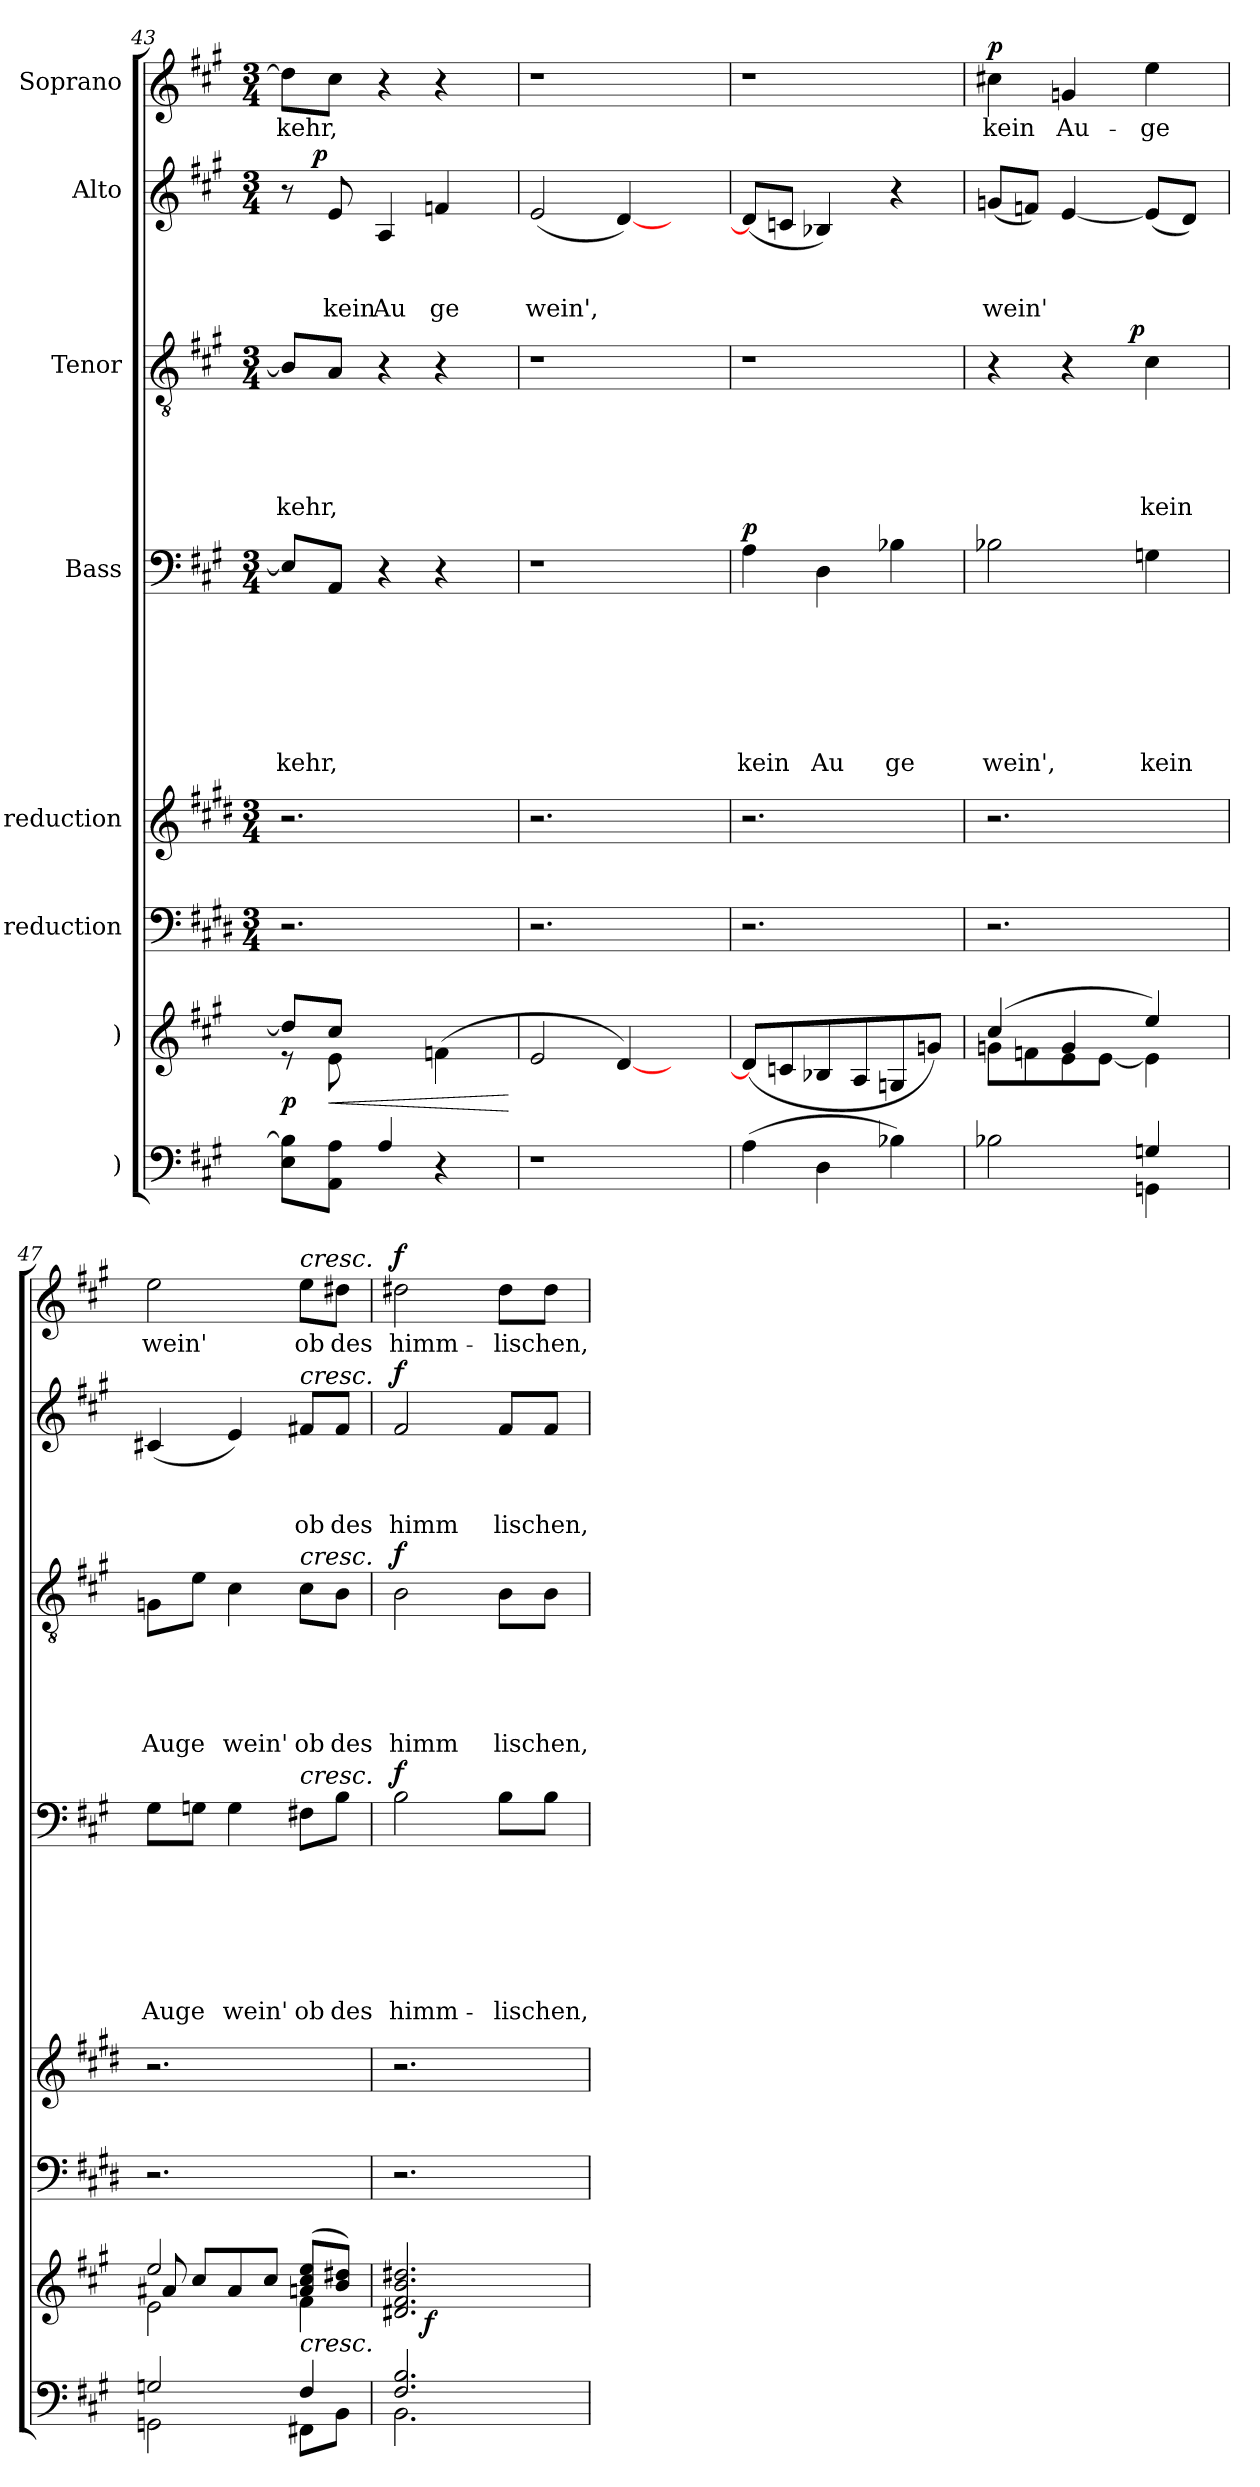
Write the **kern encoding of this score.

**kern	**kern	**dynam	**kern	**kern	**kern	**text	**text	**text	**text	**text	**text	**text	**dynam	**kern	**text	**text	**text	**text	**text	**dynam	**kern	**text	**text	**text	**dynam	**kern	**text	**dynam
*part8	*part7	*part7	*part6	*part5	*part4	*part4	*part4	*part4	*part4	*part4	*part4	*part4	*part4	*part3	*part3	*part3	*part3	*part3	*part3	*part3	*part2	*part2	*part2	*part2	*part2	*part1	*part1	*part1
*staff8	*staff7	*staff7	*staff6	*staff5	*staff4	*staff4	*staff4	*staff4	*staff4	*staff4	*staff4	*staff4	*staff4	*staff3	*staff3	*staff3	*staff3	*staff3	*staff3	*staff3	*staff2	*staff2	*staff2	*staff2	*staff2	*staff1	*staff1	*staff1
*I")	*I")	*	*I"reduction	*I"reduction	*I"Bass	*	*	*	*	*	*	*	*	*I"Tenor	*	*	*	*	*	*	*I"Alto	*	*	*	*	*I"Soprano	*	*
*clefF4	*clefG2	*	*clefF4	*clefG2	*clefF4	*	*	*	*	*	*	*	*	*clefGv2	*	*	*	*	*	*	*clefG2	*	*	*	*	*clefG2	*	*
*k[f#c#g#]	*k[f#c#g#]	*	*k[f#c#g#d#]	*k[f#c#g#d#]	*k[f#c#g#]	*	*	*	*	*	*	*	*	*k[f#c#g#]	*	*	*	*	*	*	*k[f#c#g#]	*	*	*	*	*k[f#c#g#]	*	*
*A:	*A:	*	*E:	*E:	*A:	*	*	*	*	*	*	*	*	*A:	*	*	*	*	*	*	*A:	*	*	*	*	*A:	*	*
*	*	*	*M3/4	*M3/4	*M3/4	*	*	*	*	*	*	*	*	*M3/4	*	*	*	*	*	*	*M3/4	*	*	*	*	*M3/4	*	*
=43	=43	=43	=43	=43	=43	=43	=43	=43	=43	=43	=43	=43	=43	=43	=43	=43	=43	=43	=43	=43	=43	=43	=43	=43	=43	=43	=43	=43
*	*^	*	*	*	*	*	*	*	*	*	*	*	*	*	*	*	*	*	*	*	*	*	*	*	*	*	*	*
!	!	!	!LO:DY:b	!	!	!	!	!	!	!	!	!	!LO:LY:b	!	!	!	!	!	!	!LO:LY:b	!	!	!	!	!	!	!	!LO:LY:b	!
*	*	*	*	*	*	*	*	*	*	*	*	*	*	*	*	*	*	*	*	*	*	*^	*	*	*	*	*	*	*
8E\ 8B\]L	8dd/L]	8re	p	2.r	2.r	8E/L]	.	.	.	.	.	.	kehr,	.	8B/L]	.	.	.	.	-kehr,	.	8r	16.ryy	.	.	.	.	8dd\L]	kehr,	.
!	!	!	!	!	!	!	!	!	!	!	!	!	!	!	!	!	!	!	!	!	!	!	!	!	!	!	!LO:DY:a	!	!	!
.	.	.	.	.	.	.	.	.	.	.	.	.	.	.	.	.	.	.	.	.	.	.	2ryy	.	.	.	p	.	.	.
!	!	!	!LO:HP:b	!	!	!	!	!	!	!	!	!	!	!	!	!	!	!	!	!	!	!	!	!	!	!LO:LY:b	!	!	!	!
8AA\ 8A\J	8cc#/J	(>8e\	<	.	.	8AA/J	.	.	.	.	.	.	.	.	8A/J	.	.	.	.	.	.	8e/	.	.	.	kein	.	8cc#\J	.	.
!	!	!	!	!	!	!	!	!	!	!	!	!	!	!	!	!	!	!	!	!	!	!	!	!	!	!LO:LY:b	!	!	!	!
4A/	4ryy	2ryy	.	.	.	4r	.	.	.	.	.	.	.	.	4r	.	.	.	.	.	.	4A/	.	.	.	Au	.	4r	.	.
!	!	!	!	!	!	!	!	!	!	!	!	!	!	!	!	!	!	!	!	!	!	!	!	!	!	!LO:LY:b	!	!	!	!
4r	(4fn\	.	.	.	.	4r	.	.	.	.	.	.	.	.	4r	.	.	.	.	.	.	4fn/	.	.	.	ge	.	4r	.	.
.	.	.	.	.	.	.	.	.	.	.	.	.	.	.	.	.	.	.	.	.	.	.	8ryy	.	.	.	.	.	.	.
.	.	.	.	.	.	.	.	.	.	.	.	.	.	.	.	.	.	.	.	.	.	.	32ryy	.	.	.	.	.	.	.
*	*v	*v	*	*	*	*	*	*	*	*	*	*	*	*	*	*	*	*	*	*	*	*	*	*	*	*	*	*	*	*
.	.	[	.	.	.	.	.	.	.	.	.	.	.	.	.	.	.	.	.	.	.	.	.	.	.	.	.	.	.
=44	=44	=44	=44	=44	=44	=44	=44	=44	=44	=44	=44	=44	=44	=44	=44	=44	=44	=44	=44	=44	=44	=44	=44	=44	=44	=44	=44	=44	=44
!LO:N:vis=1	!	!	!	!	!LO:N:vis=1	!	!	!	!	!	!	!	!	!LO:N:vis=1	!	!	!	!	!	!	!	!	!	!	!LO:LY:b	!	!LO:N:vis=1	!	!
*	*	*	*	*	*	*	*	*	*	*	*	*	*	*	*	*	*	*	*	*	*v	*v	*	*	*	*	*	*	*
1r	2e/	.	2.r	2.r	2.r	.	.	.	.	.	.	.	.	2.r	.	.	.	.	.	.	(<2e/	.	.	wein',	.	2.r	.	.
.	[>4d/)	.	.	.	.	.	.	.	.	.	.	.	.	.	.	.	.	.	.	.	[<4d/)	.	.	.	.	.	.	.
.	4ryy	.	4ryy	4ryy	4ryy	.	.	.	.	.	.	.	.	4ryy	.	.	.	.	.	.	4ryy	.	.	.	.	4ryy	.	.
=45	=45	=45	=45	=45	=45	=45	=45	=45	=45	=45	=45	=45	=45	=45	=45	=45	=45	=45	=45	=45	=45	=45	=45	=45	=45	=45	=45	=45
!	!	!	!	!	!	!	!	!	!	!	!	!LO:LY:b	!LO:DY:a	!LO:N:vis=1	!	!	!	!	!	!	!	!	!	!	!	!LO:N:vis=1	!	!
(>4A\	(>8d/L]	.	2.r	2.r	4A\	.	.	.	.	.	.	kein	p	2.r	.	.	.	.	.	.	(<8d/L]	.	.	.	.	2.r	.	.
.	8cn/	.	.	.	.	.	.	.	.	.	.	.	.	.	.	.	.	.	.	.	8cn/J	.	.	.	.	.	.	.
!	!	!	!	!	!	!	!	!	!	!	!	!LO:LY:b	!	!	!	!	!	!	!	!	!	!	!	!	!	!	!	!
4D\	8B-X/	.	.	.	4D\	.	.	.	.	.	.	Au	.	.	.	.	.	.	.	.	4B-X/)	.	.	.	.	.	.	.
.	8A/	.	.	.	.	.	.	.	.	.	.	.	.	.	.	.	.	.	.	.	.	.	.	.	.	.	.	.
!	!	!	!	!	!	!	!	!	!	!	!	!LO:LY:b	!	!	!	!	!	!	!	!	!	!	!	!	!	!	!	!
4B-X\)	8Gn/	.	.	.	4B-X\	.	.	.	.	.	.	ge	.	.	.	.	.	.	.	.	4r	.	.	.	.	.	.	.
.	8gn/J)	.	.	.	.	.	.	.	.	.	.	.	.	.	.	.	.	.	.	.	.	.	.	.	.	.	.	.
!!LO:PB:g=z
=46	=46	=46	=46	=46	=46	=46	=46	=46	=46	=46	=46	=46	=46	=46	=46	=46	=46	=46	=46	=46	=46	=46	=46	=46	=46	=46	=46	=46
*^	*^	*	*	*	*	*	*	*	*	*	*	*	*	*	*	*	*	*	*	*	*	*	*	*	*	*	*	*
!	!	!	!	!	!	!	!	!	!	!	!	!	!	!LO:LY:b	!	!	!	!	!	!	!	!	!	!	!	!LO:LY:b	!	!	!LO:LY:b	!LO:DY:a
*	*	*	*	*	*	*	*	*	*	*	*	*	*	*	*	*^	*	*	*	*	*	*	*	*	*	*	*	*	*	*
2ryy	2B-X\	(4cc#/	8gn\L	.	2.r	2.r	2B-X\	.	.	.	.	.	.	wein',	.	4r	4...ryy	.	.	.	.	.	.	(<8gn/L	.	.	wein'	.	4cc#X\	kein	p
.	.	.	8fn\	.	.	.	.	.	.	.	.	.	.	.	.	.	.	.	.	.	.	.	.	8fn/J)	.	.	.	.	.	.	.
!	!	!	!	!	!	!	!	!	!	!	!	!	!	!	!	!	!	!	!	!	!	!	!	!	!	!	!	!	!	!LO:LY:b	!
.	.	4g/	8e\	.	.	.	.	.	.	.	.	.	.	.	.	4r	.	.	.	.	.	.	.	[<4e/	.	.	.	.	4gn/	Au-	.
.	.	.	[<8e\J	.	.	.	.	.	.	.	.	.	.	.	.	.	.	.	.	.	.	.	.	.	.	.	.	.	.	.	.
!	!	!	!	!	!	!	!	!	!	!	!	!	!	!	!	!	!	!	!	!	!	!	!LO:DY:a	!	!	!	!	!	!	!	!
.	.	.	.	.	.	.	.	.	.	.	.	.	.	.	.	.	4ryy	.	.	.	.	.	p	.	.	.	.	.	.	.	.
!	!	!	!	!	!	!	!	!	!	!	!	!	!	!LO:LY:b	!	!	!	!	!	!	!	!LO:LY:b	!	!	!	!	!	!	!	!LO:LY:b	!
4Gn/	4GGn\	4ee/)	4e\]	.	.	.	4Gn\	.	.	.	.	.	.	kein	.	4c#\	.	.	.	.	.	kein	.	(<8e/L]	.	.	.	.	4ee\	-ge	.
.	.	.	.	.	.	.	.	.	.	.	.	.	.	.	.	.	.	.	.	.	.	.	.	8d/J)	.	.	.	.	.	.	.
.	.	.	.	.	.	.	.	.	.	.	.	.	.	.	.	.	32ryy	.	.	.	.	.	.	.	.	.	.	.	.	.	.
=47	=47	=47	=47	=47	=47	=47	=47	=47	=47	=47	=47	=47	=47	=47	=47	=47	=47	=47	=47	=47	=47	=47	=47	=47	=47	=47	=47	=47	=47	=47	=47
*	*	*	*^	*	*	*	*	*	*	*	*	*	*	*	*	*	*	*	*	*	*	*	*	*	*	*	*	*	*	*	*
!	!	!	!	!	!	!	!	!	!	!	!	!	!	!	!LO:LY:b	!	!	!	!	!	!	!	!LO:LY:b	!	!	!	!	!	!	!	!LO:LY:b	!
*	*	*	*	*	*	*	*	*	*	*	*	*	*	*	*	*	*v	*v	*	*	*	*	*	*	*	*	*	*	*	*	*	*
2Gn/	2GGn\	2ee/	8a#X/	2e\	.	2.r	2.r	8G#\L	.	.	.	.	.	.	Auge	.	8Gn\L	.	.	.	.	Auge	.	(<4c#X/	.	.	.	.	2ee\	wein'	.
.	.	.	8cc#/L	.	.	.	.	8Gn\J	.	.	.	.	.	.	.	.	8e\J	.	.	.	.	.	.	.	.	.	.	.	.	.	.
!	!	!	!	!	!	!	!	!	!	!	!	!	!	!	!LO:LY:b	!	!	!	!	!	!	!LO:LY:b	!	!	!	!	!	!	!	!	!
.	.	.	8a#/	.	.	.	.	4G\	.	.	.	.	.	.	wein'	.	4c#\	.	.	.	.	wein'	.	4e/)	.	.	.	.	.	.	.
.	.	.	8cc#/J	.	.	.	.	.	.	.	.	.	.	.	.	.	.	.	.	.	.	.	.	.	.	.	.	.	.	.	.
!	!	!	!	!	!	!	!	!	!	!	!	!	!	!	!	!	!	!	!	!	!	!	!	!	!	!	!	!	!LO:TX:a:i:t=cresc.	!	!
!	!	!	!	!	!	!	!	!	!	!	!	!	!	!	!	!	!	!	!	!	!	!	!	!LO:TX:a:i:t=cresc.	!	!	!	!	!	!	!
!	!	!	!	!	!	!	!	!	!	!	!	!	!	!	!	!	!LO:TX:a:i:t=cresc.	!	!	!	!	!	!	!	!	!	!	!	!	!	!
!	!	!	!	!	!	!	!	!LO:TX:a:i:t=cresc.	!	!	!	!	!	!	!	!	!	!	!	!	!	!	!	!	!	!	!	!	!	!	!
!LO:TX:a:i:t=cresc.	!	!	!	!	!	!	!	!	!	!	!	!	!	!	!	!	!	!	!	!	!	!	!	!	!	!	!	!	!	!	!
!	!	!	!	!	!	!	!	!	!	!	!	!	!	!	!LO:LY:b	!	!	!	!	!	!	!LO:LY:b	!	!	!	!	!LO:LY:b	!	!	!LO:LY:b	!
4F#/	8FF#X\L	4f#\	4ryy	(>8an/ 8cc#/ 8ee/L	.	.	.	8F#X\L	.	.	.	.	.	.	ob	.	8c#\L	.	.	.	.	ob	.	8f#X/L	.	.	ob	.	8ee\L	ob	.
!	!	!	!	!	!	!	!	!	!	!	!	!	!	!	!LO:LY:b	!	!	!	!	!	!	!LO:LY:b	!	!	!	!	!LO:LY:b	!	!	!LO:LY:b	!
.	8BB\J	.	.	8b/ 8dd#X/J)	.	.	.	8B\J	.	.	.	.	.	.	des	.	8B\J	.	.	.	.	des	.	8f#/J	.	.	des	.	8dd#X\J	des	.
=48	=48	=48	=48	=48	=48	=48	=48	=48	=48	=48	=48	=48	=48	=48	=48	=48	=48	=48	=48	=48	=48	=48	=48	=48	=48	=48	=48	=48	=48	=48	=48
!	!	!	!	!	!	!	!	!	!	!	!	!	!	!	!LO:LY:b	!LO:DY:a	!	!	!	!	!	!LO:LY:b	!LO:DY:a	!	!	!	!LO:LY:b	!LO:DY:a	!	!LO:LY:b	!LO:DY:a
*	*	*	*v	*v	*	*	*	*	*	*	*	*	*	*	*	*	*	*	*	*	*	*	*	*	*	*	*	*	*	*	*
2.F#/ 2.B/	2.BB\	2.d#X/ 2.f#/ 2.b/ 2.dd#X/	16.ryy	.	2.r	2.r	2B\	.	.	.	.	.	.	himm-	f	2B\	.	.	.	.	himm	f	2f#/	.	.	himm	f	2dd#X\	himm-	f
!	!	!	!	!LO:DY:b	!	!	!	!	!	!	!	!	!	!	!	!	!	!	!	!	!	!	!	!	!	!	!	!	!	!
.	.	.	2ryy	f	.	.	.	.	.	.	.	.	.	.	.	.	.	.	.	.	.	.	.	.	.	.	.	.	.	.
!	!	!	!	!	!	!	!	!	!	!	!	!	!	!LO:LY:b	!	!	!	!	!	!	!LO:LY:b	!	!	!	!	!LO:LY:b	!	!	!LO:LY:b	!
.	.	.	.	.	.	.	8B\L	.	.	.	.	.	.	-lischen,	.	8B\L	.	.	.	.	lischen,	.	8f#/L	.	.	lischen,	.	8dd#\L	-lischen,	.
.	.	.	8ryy	.	.	.	.	.	.	.	.	.	.	.	.	.	.	.	.	.	.	.	.	.	.	.	.	.	.	.
.	.	.	.	.	.	.	8B\J	.	.	.	.	.	.	.	.	8B\J	.	.	.	.	.	.	8f#/J	.	.	.	.	8dd#\J	.	.
.	.	.	32ryy	.	.	.	.	.	.	.	.	.	.	.	.	.	.	.	.	.	.	.	.	.	.	.	.	.	.	.
*v	*v	*	*	*	*	*	*	*	*	*	*	*	*	*	*	*	*	*	*	*	*	*	*	*	*	*	*	*	*	*
*	*v	*v	*	*	*	*	*	*	*	*	*	*	*	*	*	*	*	*	*	*	*	*	*	*	*	*	*	*	*
=	=	=	=	=	=	=	=	=	=	=	=	=	=	=	=	=	=	=	=	=	=	=	=	=	=	=	=	=
*-	*-	*-	*-	*-	*-	*-	*-	*-	*-	*-	*-	*-	*-	*-	*-	*-	*-	*-	*-	*-	*-	*-	*-	*-	*-	*-	*-	*-
